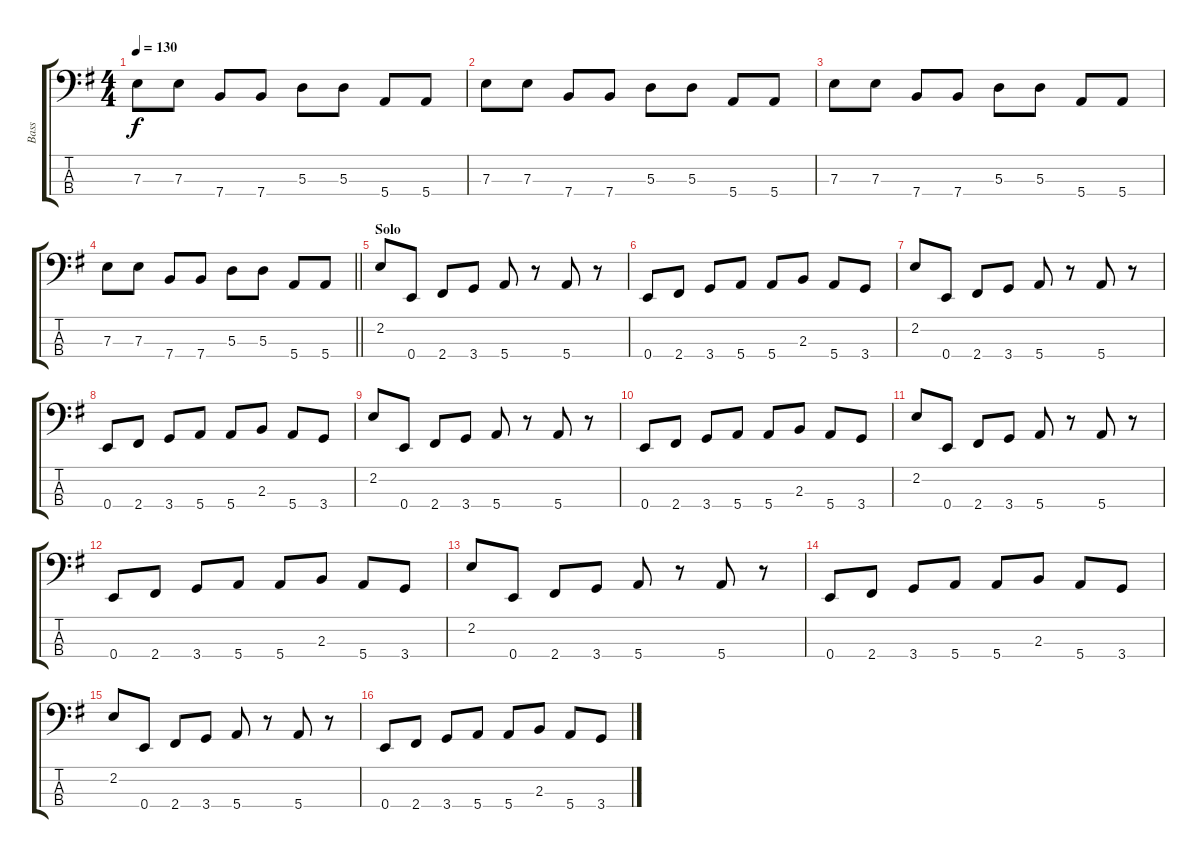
\track ("Bass" "Bass") {instrument electricbassfinger}
\staff {score tabs}
\tuning (G2 D2 A1 E1) {hide}
\ts (4 4)
\tempo 130
\clef f4
\ks g
7.3.8{dy f} 7.3.8 7.4.8 7.4.8 5.3.8 5.3.8 5.4.8 5.4.8 |
7.3.8 7.3.8 7.4.8 7.4.8 5.3.8 5.3.8 5.4.8 5.4.8 |
7.3.8 7.3.8 7.4.8 7.4.8 5.3.8 5.3.8 5.4.8 5.4.8 |
\barLineRight lightlight
7.3.8 7.3.8 7.4.8 7.4.8 5.3.8 5.3.8 5.4.8 5.4.8 |
\section ("" "Solo")
2.2.8 0.4.8 2.4.8 3.4.8 5.4.8 r.8 5.4.8 r.8 |
0.4.8 2.4.8 3.4.8 5.4.8 5.4.8 2.3.8 5.4.8 3.4.8 |
2.2.8 0.4.8 2.4.8 3.4.8 5.4.8 r.8 5.4.8 r.8 |
0.4.8 2.4.8 3.4.8 5.4.8 5.4.8 2.3.8 5.4.8 3.4.8 |
2.2.8 0.4.8 2.4.8 3.4.8 5.4.8 r.8 5.4.8 r.8 |
0.4.8 2.4.8 3.4.8 5.4.8 5.4.8 2.3.8 5.4.8 3.4.8 |
2.2.8 0.4.8 2.4.8 3.4.8 5.4.8 r.8 5.4.8 r.8 |
0.4.8 2.4.8 3.4.8 5.4.8 5.4.8 2.3.8 5.4.8 3.4.8 |
2.2.8 0.4.8 2.4.8 3.4.8 5.4.8 r.8 5.4.8 r.8 |
0.4.8 2.4.8 3.4.8 5.4.8 5.4.8 2.3.8 5.4.8 3.4.8 |
2.2.8 0.4.8 2.4.8 3.4.8 5.4.8 r.8 5.4.8 r.8 |
0.4.8 2.4.8 3.4.8 5.4.8 5.4.8 2.3.8 5.4.8 3.4.8
